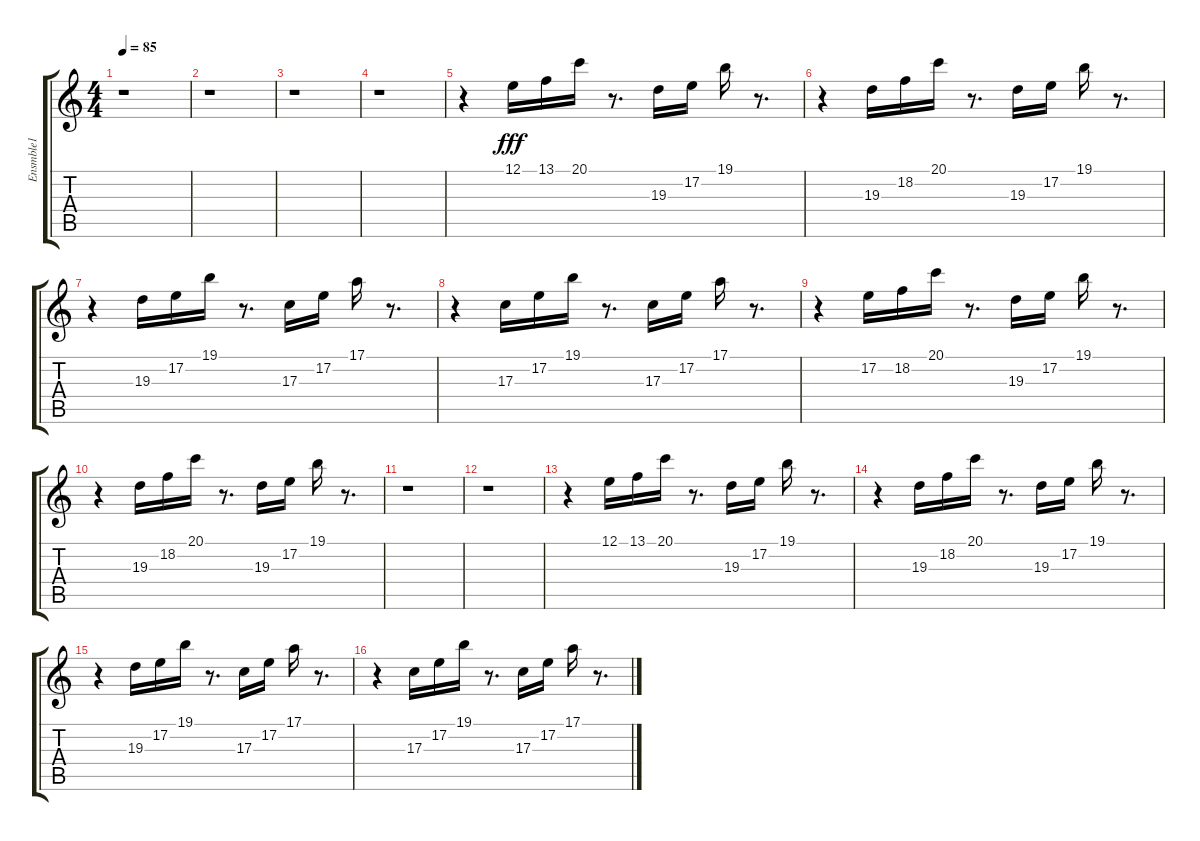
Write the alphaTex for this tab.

\track ("Ensmble1" "Ensmble1") {instrument stringensemble1}
\staff {score tabs}
\tuning (E4 B3 G3 D3 A2 E2) {hide}
\ts (4 4)
\tempo 85
\clef g2
\ks c
r.1{dy fff} |
r.1 |
r.1 |
r.1 |
r.4 12.1.16 13.1.16 20.1.16 r.8{d} 19.3.16 17.2.16 19.1.16 r.8{d} |
r.4 19.3.16 18.2.16 20.1.16 r.8{d} 19.3.16 17.2.16 19.1.16 r.8{d} |
r.4 19.3.16 17.2.16 19.1.16 r.8{d} 17.3.16 17.2.16 17.1.16 r.8{d} |
r.4 17.3.16 17.2.16 19.1.16 r.8{d} 17.3.16 17.2.16 17.1.16 r.8{d} |
r.4 17.2.16 18.2.16 20.1.16 r.8{d} 19.3.16 17.2.16 19.1.16 r.8{d} |
r.4 19.3.16 18.2.16 20.1.16 r.8{d} 19.3.16 17.2.16 19.1.16 r.8{d} |
r.1 |
r.1 |
r.4 12.1.16 13.1.16 20.1.16 r.8{d} 19.3.16 17.2.16 19.1.16 r.8{d} |
r.4 19.3.16 18.2.16 20.1.16 r.8{d} 19.3.16 17.2.16 19.1.16 r.8{d} |
r.4 19.3.16 17.2.16 19.1.16 r.8{d} 17.3.16 17.2.16 17.1.16 r.8{d} |
r.4 17.3.16 17.2.16 19.1.16 r.8{d} 17.3.16 17.2.16 17.1.16 r.8{d}
